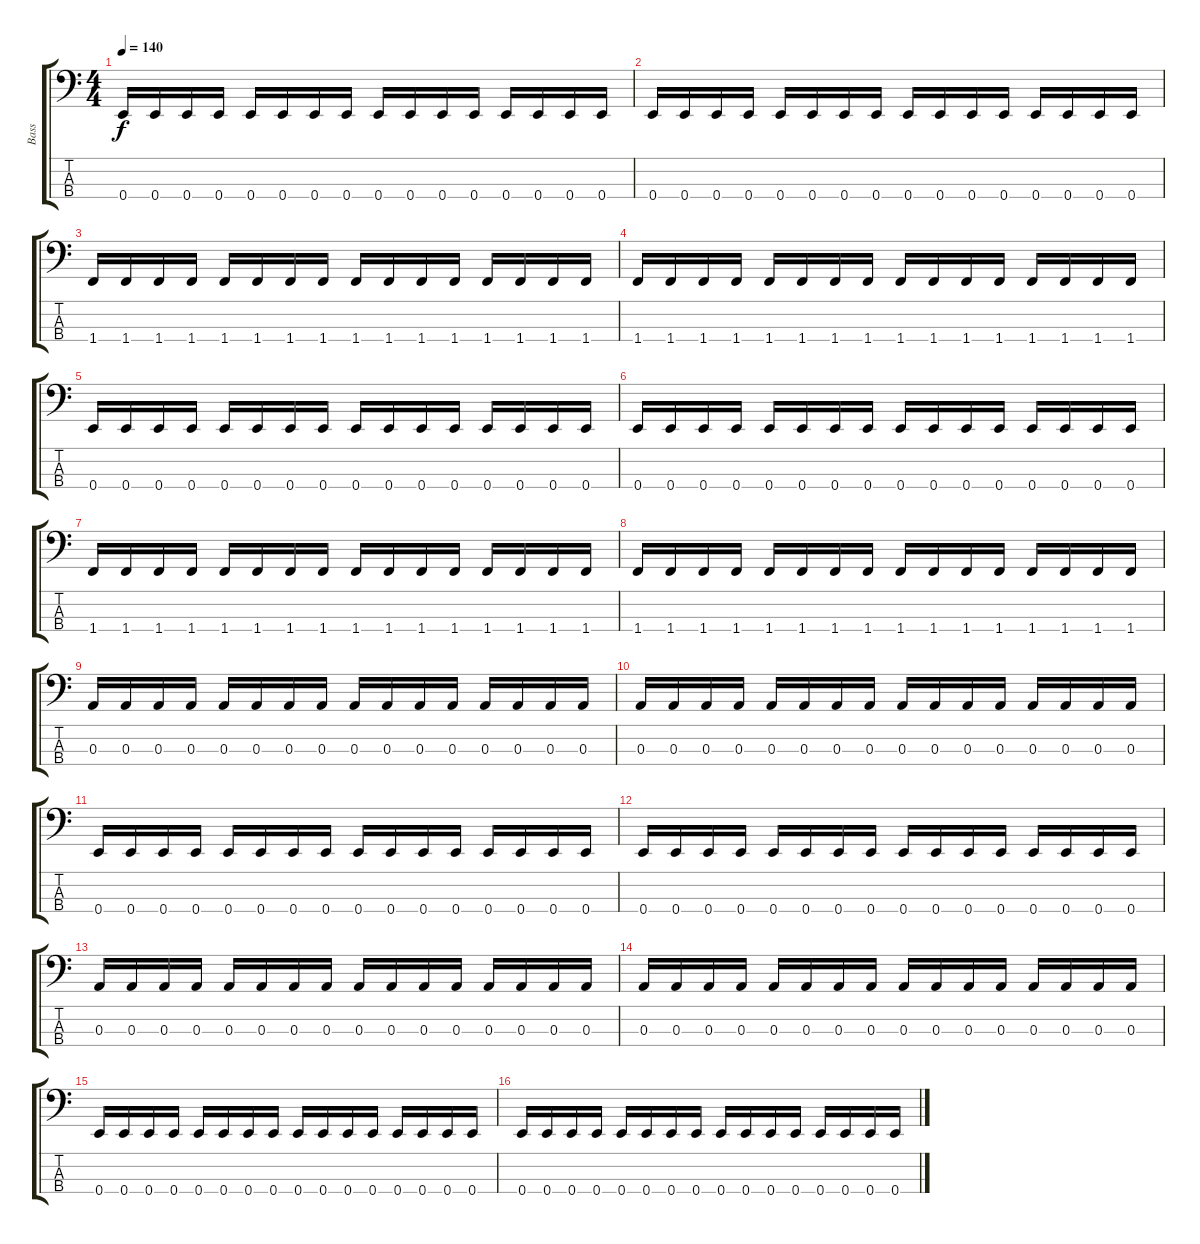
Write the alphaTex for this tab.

\track ("Bass" "Bass") {instrument electricbassfinger}
\staff {score tabs}
\tuning (G2 D2 A1 E1) {hide}
\ts (4 4)
\tempo 140
\clef f4
\ks c
0.4.16{dy f} 0.4.16 0.4.16 0.4.16 0.4.16 0.4.16 0.4.16 0.4.16 0.4.16 0.4.16 0.4.16 0.4.16 0.4.16 0.4.16 0.4.16 0.4.16 |
0.4.16 0.4.16 0.4.16 0.4.16 0.4.16 0.4.16 0.4.16 0.4.16 0.4.16 0.4.16 0.4.16 0.4.16 0.4.16 0.4.16 0.4.16 0.4.16 |
1.4.16 1.4.16 1.4.16 1.4.16 1.4.16 1.4.16 1.4.16 1.4.16 1.4.16 1.4.16 1.4.16 1.4.16 1.4.16 1.4.16 1.4.16 1.4.16 |
1.4.16 1.4.16 1.4.16 1.4.16 1.4.16 1.4.16 1.4.16 1.4.16 1.4.16 1.4.16 1.4.16 1.4.16 1.4.16 1.4.16 1.4.16 1.4.16 |
0.4.16 0.4.16 0.4.16 0.4.16 0.4.16 0.4.16 0.4.16 0.4.16 0.4.16 0.4.16 0.4.16 0.4.16 0.4.16 0.4.16 0.4.16 0.4.16 |
0.4.16 0.4.16 0.4.16 0.4.16 0.4.16 0.4.16 0.4.16 0.4.16 0.4.16 0.4.16 0.4.16 0.4.16 0.4.16 0.4.16 0.4.16 0.4.16 |
1.4.16 1.4.16 1.4.16 1.4.16 1.4.16 1.4.16 1.4.16 1.4.16 1.4.16 1.4.16 1.4.16 1.4.16 1.4.16 1.4.16 1.4.16 1.4.16 |
1.4.16 1.4.16 1.4.16 1.4.16 1.4.16 1.4.16 1.4.16 1.4.16 1.4.16 1.4.16 1.4.16 1.4.16 1.4.16 1.4.16 1.4.16 1.4.16 |
0.3.16 0.3.16 0.3.16 0.3.16 0.3.16 0.3.16 0.3.16 0.3.16 0.3.16 0.3.16 0.3.16 0.3.16 0.3.16 0.3.16 0.3.16 0.3.16 |
0.3.16 0.3.16 0.3.16 0.3.16 0.3.16 0.3.16 0.3.16 0.3.16 0.3.16 0.3.16 0.3.16 0.3.16 0.3.16 0.3.16 0.3.16 0.3.16 |
0.4.16 0.4.16 0.4.16 0.4.16 0.4.16 0.4.16 0.4.16 0.4.16 0.4.16 0.4.16 0.4.16 0.4.16 0.4.16 0.4.16 0.4.16 0.4.16 |
0.4.16 0.4.16 0.4.16 0.4.16 0.4.16 0.4.16 0.4.16 0.4.16 0.4.16 0.4.16 0.4.16 0.4.16 0.4.16 0.4.16 0.4.16 0.4.16 |
0.3.16 0.3.16 0.3.16 0.3.16 0.3.16 0.3.16 0.3.16 0.3.16 0.3.16 0.3.16 0.3.16 0.3.16 0.3.16 0.3.16 0.3.16 0.3.16 |
0.3.16 0.3.16 0.3.16 0.3.16 0.3.16 0.3.16 0.3.16 0.3.16 0.3.16 0.3.16 0.3.16 0.3.16 0.3.16 0.3.16 0.3.16 0.3.16 |
0.4.16 0.4.16 0.4.16 0.4.16 0.4.16 0.4.16 0.4.16 0.4.16 0.4.16 0.4.16 0.4.16 0.4.16 0.4.16 0.4.16 0.4.16 0.4.16 |
0.4.16 0.4.16 0.4.16 0.4.16 0.4.16 0.4.16 0.4.16 0.4.16 0.4.16 0.4.16 0.4.16 0.4.16 0.4.16 0.4.16 0.4.16 0.4.16
